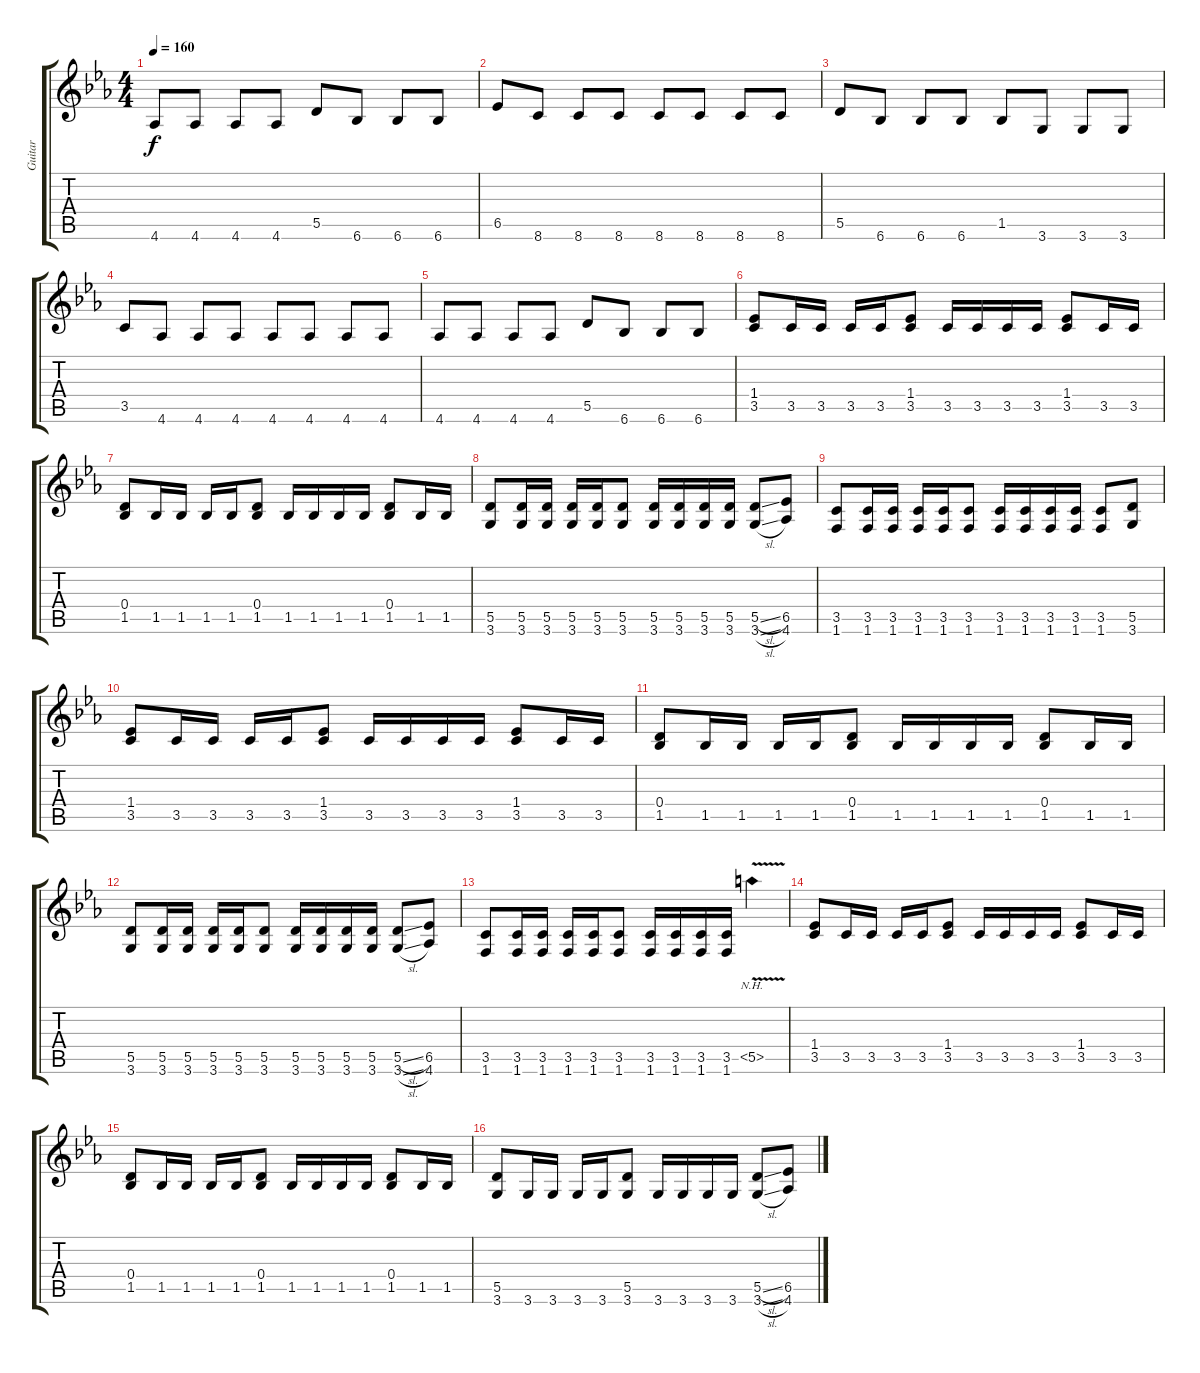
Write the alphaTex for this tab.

\track ("Guitar" "Guitar") {instrument distortionguitar}
\staff {score tabs}
\tuning (E4 B3 G3 D3 A2 E2) {hide}
\ts (4 4)
\tempo 160
\clef g2
\ks eb
4.6.8{dy f} 4.6.8 4.6.8 4.6.8 5.5.8 6.6.8 6.6.8 6.6.8 |
6.5.8 8.6.8 8.6.8 8.6.8 8.6.8 8.6.8 8.6.8 8.6.8 |
5.5.8 6.6.8 6.6.8 6.6.8 1.5.8 3.6.8 3.6.8 3.6.8 |
3.5.8 4.6.8 4.6.8 4.6.8 4.6.8 4.6.8 4.6.8 4.6.8 |
4.6.8 4.6.8 4.6.8 4.6.8 5.5.8 6.6.8 6.6.8 6.6.8 |
(1.4 3.5).8 3.5.16 3.5.16 3.5.16 3.5.16 (1.4 3.5).8 3.5.16 3.5.16 3.5.16 3.5.16 (1.4 3.5).8 3.5.16 3.5.16 |
(0.4 1.5).8 1.5.16 1.5.16 1.5.16 1.5.16 (0.4 1.5).8 1.5.16 1.5.16 1.5.16 1.5.16 (0.4 1.5).8 1.5.16 1.5.16 |
(5.5 3.6).8 (5.5 3.6).16 (5.5 3.6).16 (5.5 3.6).16 (5.5 3.6).16 (5.5 3.6).8 (5.5 3.6).16 (5.5 3.6).16 (5.5 3.6).16 (5.5 3.6).16 (5.5{sl} 3.6{sl}).8 (6.5 4.6).8 |
(3.5 1.6).8 (3.5 1.6).16 (3.5 1.6).16 (3.5 1.6).16 (3.5 1.6).16 (3.5 1.6).8 (3.5 1.6).16 (3.5 1.6).16 (3.5 1.6).16 (3.5 1.6).16 (3.5 1.6).8 (5.5 3.6).8 |
(1.4 3.5).8 3.5.16 3.5.16 3.5.16 3.5.16 (1.4 3.5).8 3.5.16 3.5.16 3.5.16 3.5.16 (1.4 3.5).8 3.5.16 3.5.16 |
(0.4 1.5).8 1.5.16 1.5.16 1.5.16 1.5.16 (0.4 1.5).8 1.5.16 1.5.16 1.5.16 1.5.16 (0.4 1.5).8 1.5.16 1.5.16 |
(5.5 3.6).8 (5.5 3.6).16 (5.5 3.6).16 (5.5 3.6).16 (5.5 3.6).16 (5.5 3.6).8 (5.5 3.6).16 (5.5 3.6).16 (5.5 3.6).16 (5.5 3.6).16 (5.5{sl} 3.6{sl}).8 (6.5 4.6).8 |
(3.5 1.6).8 (3.5 1.6).16 (3.5 1.6).16 (3.5 1.6).16 (3.5 1.6).16 (3.5 1.6).8 (3.5 1.6).16 (3.5 1.6).16 (3.5 1.6).16 (3.5 1.6).16 5.5{nh v}.4 |
(1.4 3.5).8 3.5.16 3.5.16 3.5.16 3.5.16 (1.4 3.5).8 3.5.16 3.5.16 3.5.16 3.5.16 (1.4 3.5).8 3.5.16 3.5.16 |
(0.4 1.5).8 1.5.16 1.5.16 1.5.16 1.5.16 (0.4 1.5).8 1.5.16 1.5.16 1.5.16 1.5.16 (0.4 1.5).8 1.5.16 1.5.16 |
(5.5 3.6).8 3.6.16 3.6.16 3.6.16 3.6.16 (5.5 3.6).8 3.6.16 3.6.16 3.6.16 3.6.16 (5.5{sl} 3.6{sl}).8 (6.5 4.6).8
